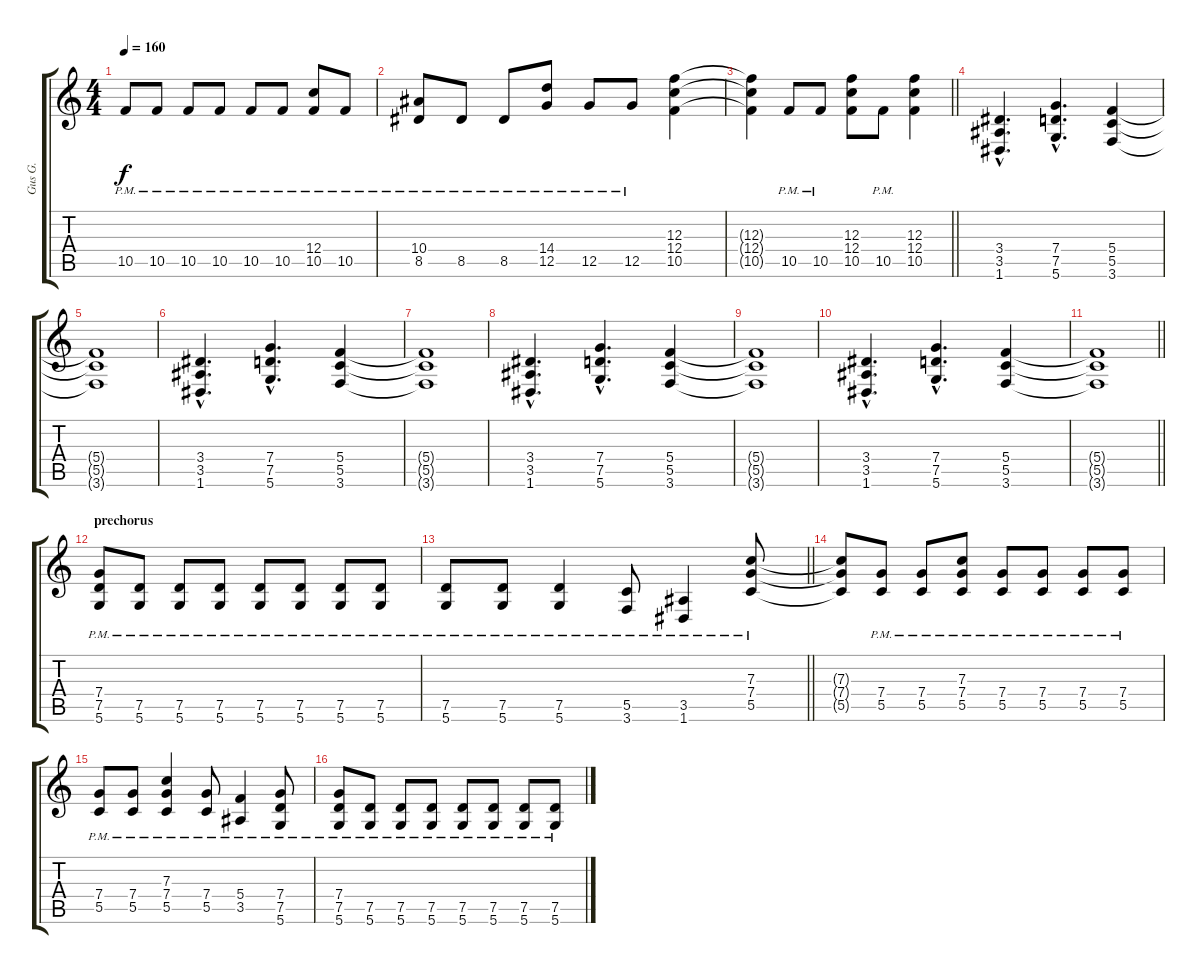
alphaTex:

\track ("Gus G." "Gus G.") {instrument distortionguitar}
\staff {score tabs}
\tuning (D4 A3 F3 C3 G2 D2) {hide}
\ts (4 4)
\tempo 160
\clef g2
\ks aminor
10.5{pm}.8{dy f} 10.5{pm}.8 10.5{pm}.8 10.5{pm}.8 10.5{pm}.8 10.5{pm}.8 (12.4{pm} 10.5{pm}).8 10.5{pm}.8 |
(10.4{pm} 8.5{pm}).8 8.5{pm}.8 8.5{pm}.8 (14.4{pm} 12.5{pm}).8 12.5{pm}.8 12.5{pm}.8 (12.3 12.4 10.5).4 |
\barLineRight lightlight
(12.3{t} 12.4{t} 10.5{t}).4 10.5{pm}.8 10.5{pm}.8 (12.3 12.4 10.5).8 10.5{pm}.8 (12.3 12.4 10.5).4 |
\section ("" "")
(3.4{hac} 3.5{hac} 1.6{hac}).4{d} (7.4{hac} 7.5{hac} 5.6{hac}).4{d} (5.4 5.5 3.6).4 |
(5.4{t} 5.5{t} 3.6{t}).1 |
(3.4{hac} 3.5{hac} 1.6{hac}).4{d} (7.4{hac} 7.5{hac} 5.6{hac}).4{d} (5.4 5.5 3.6).4 |
(5.4{t} 5.5{t} 3.6{t}).1 |
(3.4{hac} 3.5{hac} 1.6{hac}).4{d} (7.4{hac} 7.5{hac} 5.6{hac}).4{d} (5.4 5.5 3.6).4 |
(5.4{t} 5.5{t} 3.6{t}).1 |
(3.4{hac} 3.5{hac} 1.6{hac}).4{d} (7.4{hac} 7.5{hac} 5.6{hac}).4{d} (5.4 5.5 3.6).4 |
\barLineRight lightlight
(5.4{t} 5.5{t} 3.6{t}).1 |
\section ("" "prechorus")
(7.4{pm} 7.5{pm} 5.6{pm}).8 (7.5{pm} 5.6{pm}).8 (7.5{pm} 5.6{pm}).8 (7.5{pm} 5.6{pm}).8 (7.5{pm} 5.6{pm}).8 (7.5{pm} 5.6{pm}).8 (7.5{pm} 5.6{pm}).8 (7.5{pm} 5.6{pm}).8 |
\barLineRight lightlight
(7.5{pm} 5.6{pm}).8 (7.5{pm} 5.6{pm}).8 (7.5{pm} 5.6{pm}).4 (5.5{pm} 3.6{pm}).8 (3.5{pm} 1.6{pm}).4 (7.3{pm} 7.4{pm} 5.5{pm}).8 |
(7.3{t} 7.4{t} 5.5{t}).8 (7.4{pm} 5.5{pm}).8 (7.4{pm} 5.5{pm}).8 (7.3{pm} 7.4{pm} 5.5{pm}).8 (7.4{pm} 5.5{pm}).8 (7.4{pm} 5.5{pm}).8 (7.4{pm} 5.5{pm}).8 (7.4{pm} 5.5{pm}).8 |
(7.4{pm} 5.5{pm}).8 (7.4{pm} 5.5{pm}).8 (7.3{pm} 7.4{pm} 5.5{pm}).4 (7.4{pm} 5.5{pm}).8 (5.4{pm} 3.5{pm}).4 (7.4{pm} 7.5{pm} 5.6{pm}).8 |
(7.4{pm} 7.5{pm} 5.6{pm}).8 (7.5{pm} 5.6{pm}).8 (7.5{pm} 5.6{pm}).8 (7.5{pm} 5.6{pm}).8 (7.5{pm} 5.6{pm}).8 (7.5{pm} 5.6{pm}).8 (7.5{pm} 5.6{pm}).8 (7.5{pm} 5.6{pm}).8
